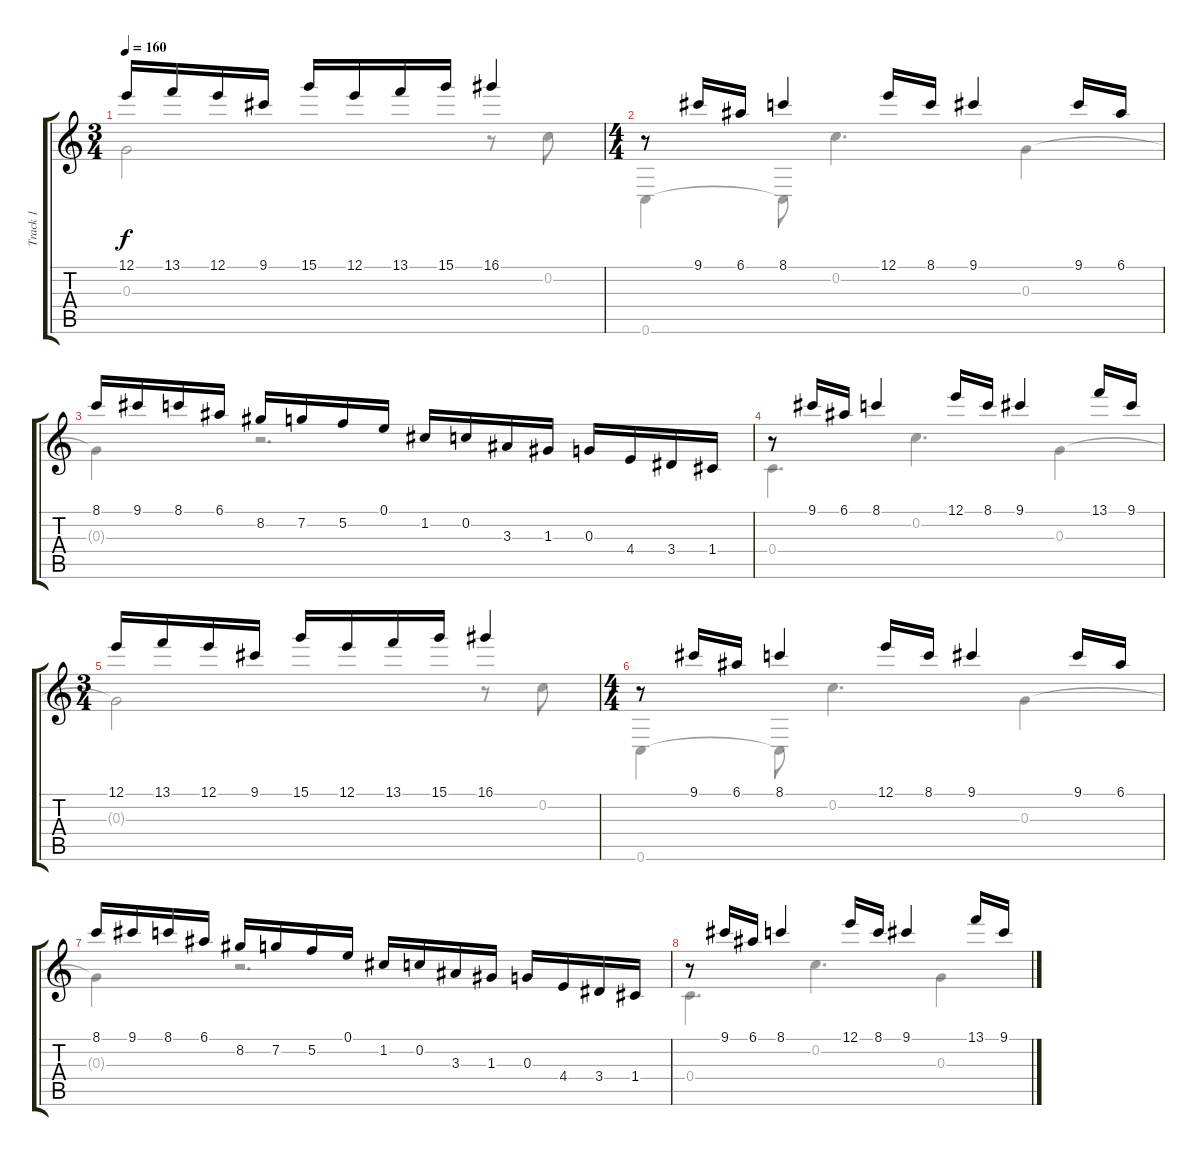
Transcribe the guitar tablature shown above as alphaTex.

\track ("Track 1" "Track 1") {instrument acousticguitarsteel}
\staff {score tabs}
\tuning (E4 C4 G3 C3 G2 C2) {hide}
\voice
\ts (3 4)
\tempo 160
\clef g2
\ks c
12.1.16{dy f} 13.1.16 12.1.16 9.1.16 15.1.16 12.1.16 13.1.16 15.1.16 16.1.4 |
\ts (4 4)
r.8 9.1.16 6.1.16 8.1.4 12.1.16 8.1.16 9.1.4 9.1.16 6.1.16 |
8.1.16 9.1.16 8.1.16 6.1.16 8.2.16 7.2.16 5.2.16 0.1.16 1.2.16 0.2.16 3.3.16 1.3.16 0.3.16 4.4.16 3.4.16 1.4.16 |
r.8 9.1.16 6.1.16 8.1.4 12.1.16 8.1.16 9.1.4 13.1.16 9.1.16 |
\ts (3 4)
12.1.16 13.1.16 12.1.16 9.1.16 15.1.16 12.1.16 13.1.16 15.1.16 16.1.4 |
\ts (4 4)
r.8 9.1.16 6.1.16 8.1.4 12.1.16 8.1.16 9.1.4 9.1.16 6.1.16 |
8.1.16 9.1.16 8.1.16 6.1.16 8.2.16 7.2.16 5.2.16 0.1.16 1.2.16 0.2.16 3.3.16 1.3.16 0.3.16 4.4.16 3.4.16 1.4.16 |
r.8 9.1.16 6.1.16 8.1.4 12.1.16 8.1.16 9.1.4 13.1.16 9.1.16
\voice
\clef g2
\ottava regular
\simile none
\ks c
0.3{t}.2{dy f} r.8 0.2.8 |
0.6.4 0.6{t}.8 0.2.4{d} 0.3.4 |
0.3{t}.4 r.2{d} |
0.4.4{d} 0.2.4{d} 0.3.4 |
0.3{t}.2 r.8 0.2.8 |
0.6.4 0.6{t}.8 0.2.4{d} 0.3.4 |
0.3{t}.4 r.2{d} |
0.4.4{d} 0.2.4{d} 0.3.4
